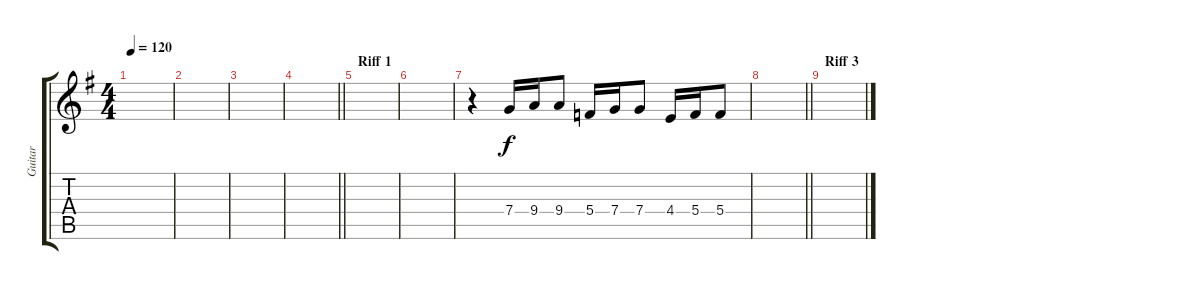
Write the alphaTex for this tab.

\track ("Guitar" "Guitar") {instrument distortionguitar}
\staff {score tabs}
\tuning (D4 A3 F3 C3 G2 D2) {hide}
\ts (4 4)
\tempo 120
\clef g2
\ks eminor
|
|
|
\barLineRight lightlight
|
\section ("" "Riff 1")
|
|
r.4 7.4.16 9.4.16 9.4.8 5.4.16 7.4.16 7.4.8 4.4.16 5.4.16 5.4.8 |
\barLineRight lightlight
|
\section ("" "Riff 3")
